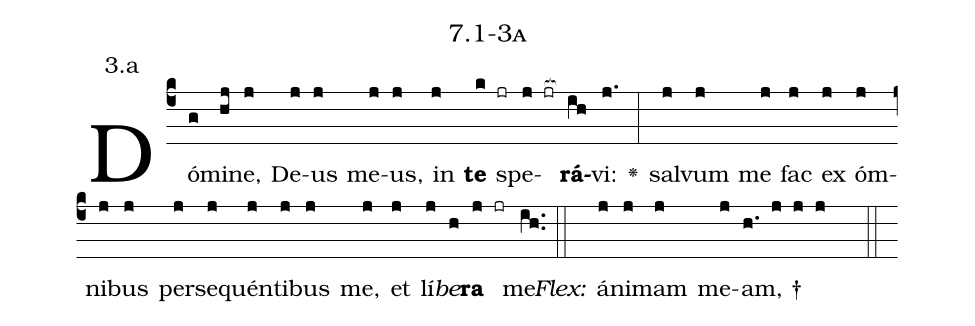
name: 7.1-3a;
annotation: 3.a;
%%
(c4)Dó(g)mi(hj)ne,(j) De(j)us(j) me(j)us,(j) in(j) <b>te</b>(k jr) spe(j jr[ocb:1{])<b>rá</b>(ih[ocb:0}])vi:(j.) <v>\greheightstar</v>(:) sal(j)vum(j) me(j) fac(j) ex(j) óm(j)ni(j)bus(j) per(j)se(j)quén(j)ti(j)bus(j) me,(j) et(j) lí(j)<i>be</i>(h)<b>ra</b>(j jr) me.(ih..) (::)
<i>Flex:</i>()  á(j)ni(j)mam(j) me(j)am, †(h. j j j  ::)

%E(j) u(j) o(j) u(h) a(j) e.(ih..) (::)
